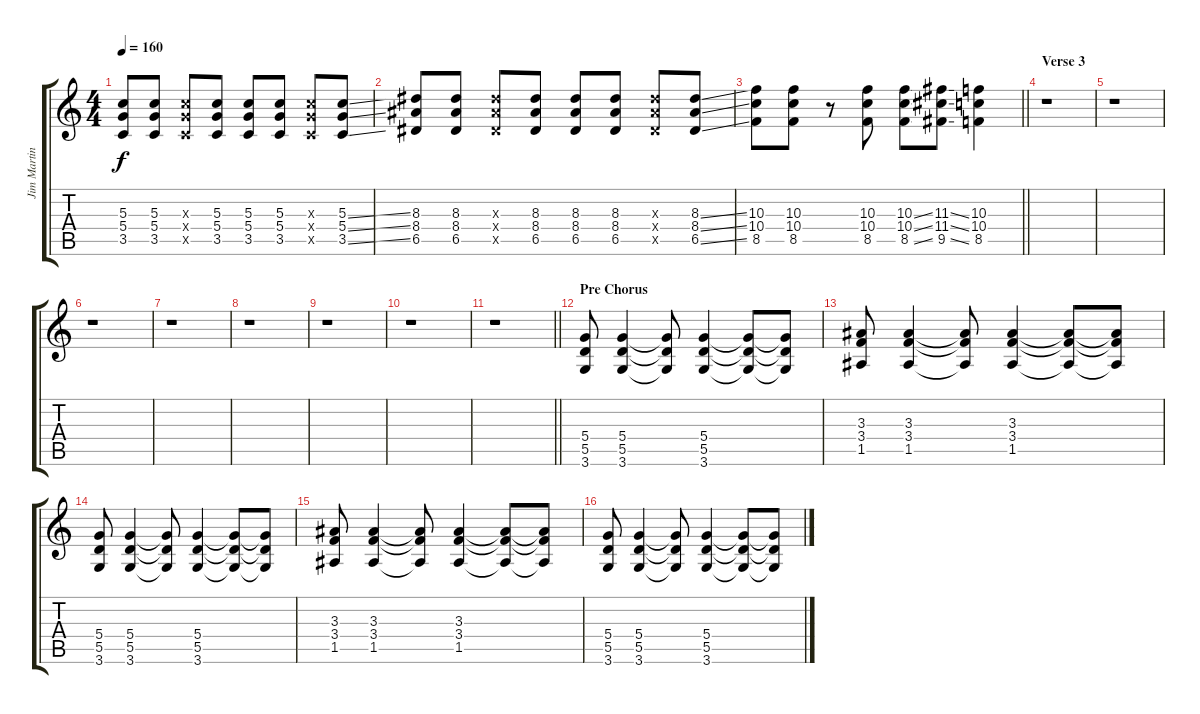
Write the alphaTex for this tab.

\track ("Jim Martin - Guitar" "Jim Martin") {instrument distortionguitar}
\staff {score tabs}
\tuning (E4 B3 G3 D3 A2 E2) {hide}
\ts (4 4)
\tempo 160
\clef g2
\ks c
(5.3 5.4 3.5).8{dy f} (5.3 5.4 3.5).8 (5.3{x} 5.4{x} 3.5{x}).8 (5.3 5.4 3.5).8 (5.3 5.4 3.5).8 (5.3 5.4 3.5).8 (5.3{x} 5.4{x} 3.5{x}).8 (5.3{ss} 5.4{ss} 3.5{ss}).8 |
(8.3 8.4 6.5).8 (8.3 8.4 6.5).8 (8.3{x} 8.4{x} 6.5{x}).8 (8.3 8.4 6.5).8 (8.3 8.4 6.5).8 (8.3 8.4 6.5).8 (8.3{x} 8.4{x} 6.5{x}).8 (8.3{ss} 8.4{ss} 6.5{ss}).8 |
\barLineRight lightlight
(10.3 10.4 8.5).8 (10.3 10.4 8.5).8 r.8 (10.3 10.4 8.5).8 (10.3{ss} 10.4{ss} 8.5{ss}).8 (11.3{ss} 11.4{ss} 9.5{ss}).8 (10.3 10.4 8.5).4 |
\section ("" "Verse 3")
r.1 |
r.1 |
r.1 |
r.1 |
r.1 |
r.1 |
r.1 |
\barLineRight lightlight
r.1 |
\section ("" "Pre Chorus")
(5.4 5.5 3.6).8 (5.4 5.5 3.6).4 (5.4{t} 5.5{t} 3.6{t}).8 (5.4 5.5 3.6).4 (5.4{t} 5.5{t} 3.6{t}).8 (5.4{t} 5.5{t} 3.6{t}).8 |
(3.3 3.4 1.5).8 (3.3 3.4 1.5).4 (3.3{t} 3.4{t} 1.5{t}).8 (3.3 3.4 1.5).4 (3.3{t} 3.4{t} 1.5{t}).8 (3.3{t} 3.4{t} 1.5{t}).8 |
(5.4 5.5 3.6).8 (5.4 5.5 3.6).4 (5.4{t} 5.5{t} 3.6{t}).8 (5.4 5.5 3.6).4 (5.4{t} 5.5{t} 3.6{t}).8 (5.4{t} 5.5{t} 3.6{t}).8 |
(3.3 3.4 1.5).8 (3.3 3.4 1.5).4 (3.3{t} 3.4{t} 1.5{t}).8 (3.3 3.4 1.5).4 (3.3{t} 3.4{t} 1.5{t}).8 (3.3{t} 3.4{t} 1.5{t}).8 |
(5.4 5.5 3.6).8 (5.4 5.5 3.6).4 (5.4{t} 5.5{t} 3.6{t}).8 (5.4 5.5 3.6).4 (5.4{t} 5.5{t} 3.6{t}).8 (5.4{t} 5.5{t} 3.6{t}).8
